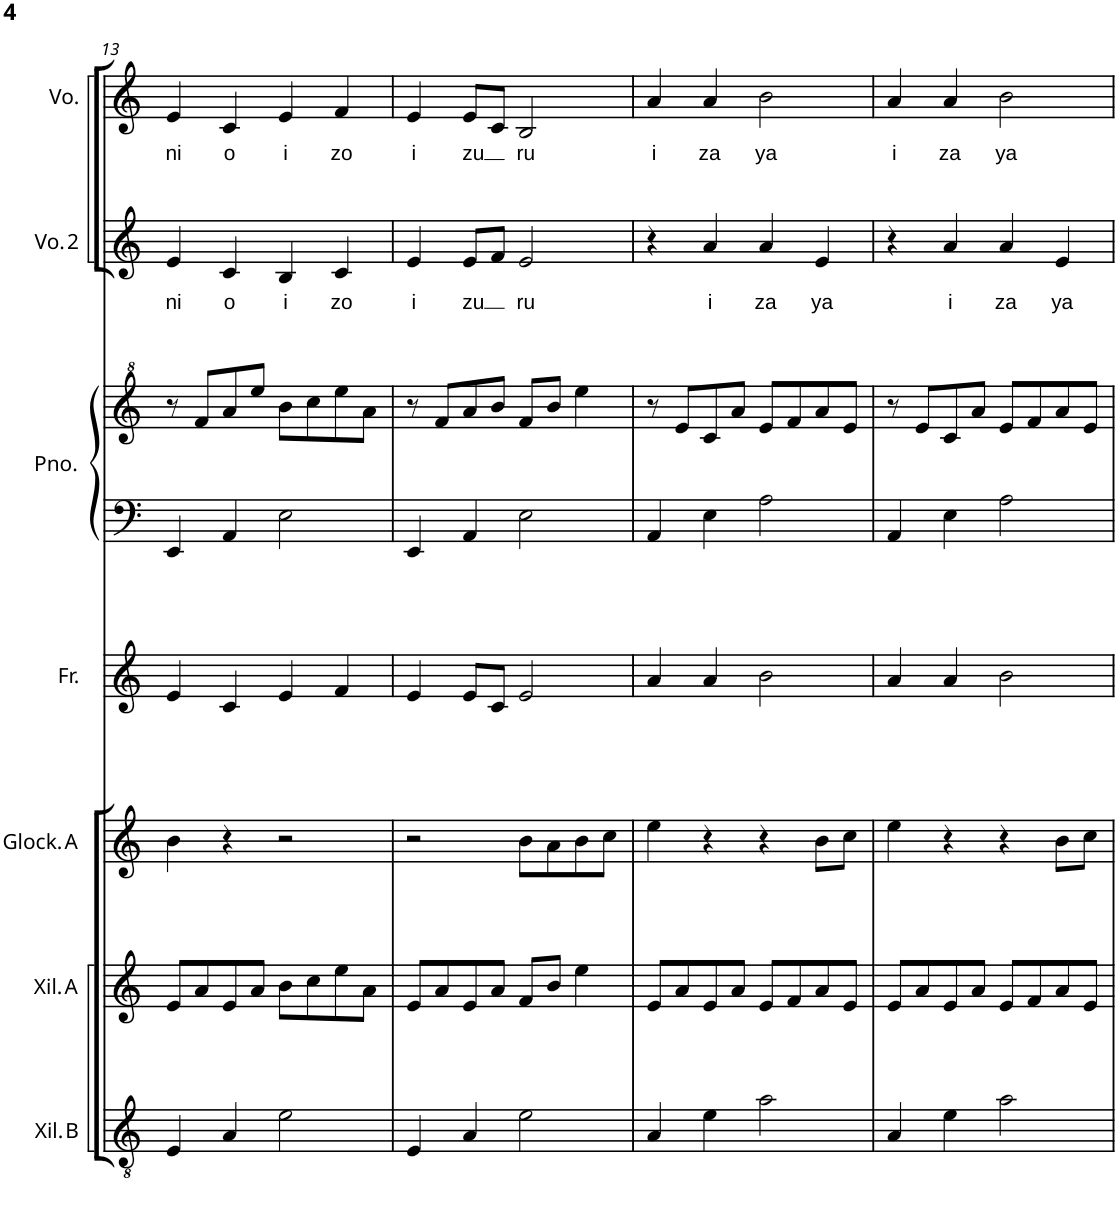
**kern	**kern	**kern	**kern	**kern	**kern	**kern	**text	**kern	**text
*part7	*part6	*part5	*part4	*part3	*part3	*part2	*part2	*part1	*part1
*staff8	*staff7	*staff6	*staff5	*staff4	*staff3	*staff2	*staff2	*staff1	*staff1
*I"Xilófono baixo	*I"Xilófono Alto	*I"Glockenspiel Alto	*I"Frauta	*I"Piano	*	*I"Voz 2	*	*I"Voz	*
*I'Xil. B	*I'Xil. A	*I'Glock. A	*I'Fr.	*I'Pno.	*	*I'Vo. 2	*	*I'Vo.	*
!!LO:PB:g=z
*clefGv2	*clefG2	*clefG2	*clefG2	*clefF4	*clefG^2	*clefG2	*	*clefG2	*
*Trd-7c-12	*Trd-7c-12	*Trd-14c-24	*	*	*	*	*	*	*
*k[]	*k[]	*k[]	*k[]	*k[]	*k[]	*k[]	*	*k[]	*
*M4/4	*M4/4	*M4/4	*M4/4	*M4/4	*M4/4	*M4/4	*	*M4/4	*
=13	=13	=13	=13	=13	=13	=13	=13	=13	=13
!	!	!	!	!	!	!	!LO:LY:b	!	!LO:LY:b
4E/	8e/L	4b\	4e/	4EE/	8r	4e/	ni	4e/	ni
.	8a/	.	.	.	8ff/L	.	.	.	.
!	!	!	!	!	!	!	!LO:LY:b	!	!LO:LY:b
4A/	8e/	4r	4c/	4AA/	8aa/	4c/	o	4c/	o
.	8a/J	.	.	.	8eee/J	.	.	.	.
!	!	!	!	!	!	!	!LO:LY:b	!	!LO:LY:b
2e\	8b\L	2r	4e/	2E\	8bb\L	4B/	i	4e/	i
.	8cc\	.	.	.	8ccc\	.	.	.	.
!	!	!	!	!	!	!	!LO:LY:b	!	!LO:LY:b
.	8ee\	.	4f/	.	8eee\	4c/	zo	4f/	zo
.	8a\J	.	.	.	8aa\J	.	.	.	.
=14	=14	=14	=14	=14	=14	=14	=14	=14	=14
!	!	!	!	!	!	!	!LO:LY:b	!	!LO:LY:b
4E/	8e/L	2r	4e/	4EE/	8r	4e/	i	4e/	i
.	8a/	.	.	.	8ff/L	.	.	.	.
!	!	!	!	!	!	!	!LO:LY:b	!	!LO:LY:b
4A/	8e/	.	8e/L	4AA/	8aa/	8e/L	zu	8e/L	zu
.	8a/J	.	8c/J	.	8bb/J	8f/J	.	8c/J	.
!	!	!	!	!	!	!	!LO:LY:b	!	!LO:LY:b
2e\	8f/L	8b\L	2e/	2E\	8ff/L	2e/	ru	2B/	ru
.	8b/J	8a\	.	.	8bb/J	.	.	.	.
.	4ee\	8b\	.	.	4eee\	.	.	.	.
.	.	8cc\J	.	.	.	.	.	.	.
=15	=15	=15	=15	=15	=15	=15	=15	=15	=15
!	!	!	!	!	!	!	!	!	!LO:LY:b
4A/	8e/L	4ee\	4a/	4AA/	8r	4r	.	4a/	i
.	8a/	.	.	.	8ee/L	.	.	.	.
!	!	!	!	!	!	!	!LO:LY:b	!	!LO:LY:b
4e\	8e/	4r	4a/	4E\	8cc/	4a/	i	4a/	za
.	8a/J	.	.	.	8aa/J	.	.	.	.
!	!	!	!	!	!	!	!LO:LY:b	!	!LO:LY:b
2a\	8e/L	4r	2b\	2A\	8ee/L	4a/	za	2b\	ya
.	8f/	.	.	.	8ff/	.	.	.	.
!	!	!	!	!	!	!	!LO:LY:b	!	!
.	8a/	8b\L	.	.	8aa/	4e/	ya	.	.
.	8e/J	8cc\J	.	.	8ee/J	.	.	.	.
=16	=16	=16	=16	=16	=16	=16	=16	=16	=16
!	!	!	!	!	!	!	!	!	!LO:LY:b
4A/	8e/L	4ee\	4a/	4AA/	8r	4r	.	4a/	i
.	8a/	.	.	.	8ee/L	.	.	.	.
!	!	!	!	!	!	!	!LO:LY:b	!	!LO:LY:b
4e\	8e/	4r	4a/	4E\	8cc/	4a/	i	4a/	za
.	8a/J	.	.	.	8aa/J	.	.	.	.
!	!	!	!	!	!	!	!LO:LY:b	!	!LO:LY:b
2a\	8e/L	4r	2b\	2A\	8ee/L	4a/	za	2b\	ya
.	8f/	.	.	.	8ff/	.	.	.	.
!	!	!	!	!	!	!	!LO:LY:b	!	!
.	8a/	8b\L	.	.	8aa/	4e/	ya	.	.
.	8e/J	8cc\J	.	.	8ee/J	.	.	.	.
=	=	=	=	=	=	=	=	=	=
*-	*-	*-	*-	*-	*-	*-	*-	*-	*-
